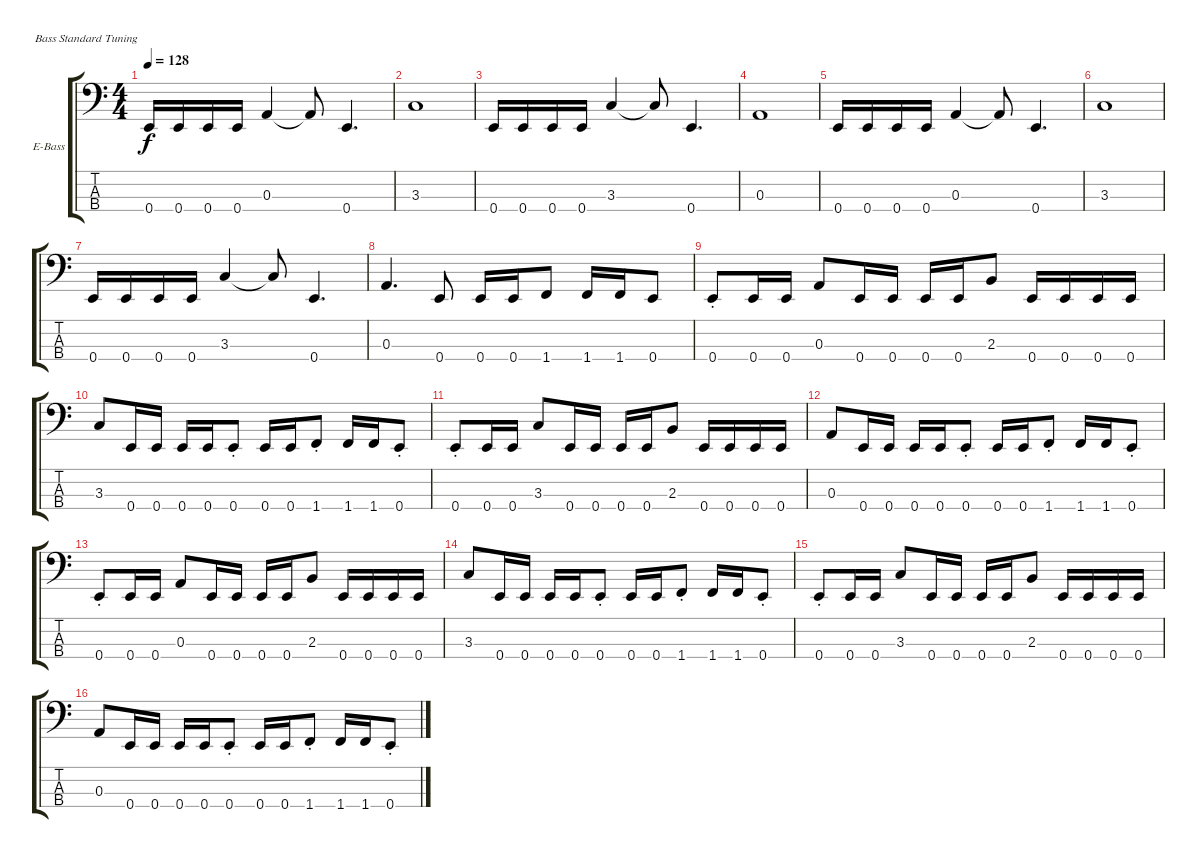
\defaultSystemsLayout 4
\bracketExtendMode groupsimilarinstruments
\firstSystemTrackNameOrientation horizontal
\otherSystemsTrackNameOrientation horizontal
\track ("Cliff Burton (Main Bass)" "E-Bass") {instrument electricbassfinger}
\staff {score tabs}
\tuning (G2 D2 A1 E1)
\ts (4 4)
\tempo 128
\clef f4
\ks c
0.4.16{dy f} 0.4.16 0.4.16 0.4.16 0.3.4 0.3{t}.8 0.4.4{d} |
3.3.1 |
0.4.16 0.4.16 0.4.16 0.4.16 3.3.4 3.3{t}.8 0.4.4{d} |
0.3.1 |
0.4.16 0.4.16 0.4.16 0.4.16 0.3.4 0.3{t}.8 0.4.4{d} |
3.3.1 |
0.4.16 0.4.16 0.4.16 0.4.16 3.3.4 3.3{t}.8 0.4.4{d} |
0.3.4{d} 0.4.8 0.4.16 0.4.16 1.4.8 1.4.16 1.4.16 0.4.8 |
0.4{st}.8 0.4.16 0.4.16 0.3.8 0.4.16 0.4.16 0.4.16 0.4.16 2.3.8 0.4.16 0.4.16 0.4.16 0.4.16 |
3.3.8 0.4.16 0.4.16 0.4.16 0.4.16 0.4{st}.8 0.4.16 0.4.16 1.4{st}.8 1.4.16 1.4.16 0.4{st}.8 |
0.4{st}.8 0.4.16 0.4.16 3.3.8 0.4.16 0.4.16 0.4.16 0.4.16 2.3.8 0.4.16 0.4.16 0.4.16 0.4.16 |
0.3.8 0.4.16 0.4.16 0.4.16 0.4.16 0.4{st}.8 0.4.16 0.4.16 1.4{st}.8 1.4.16 1.4.16 0.4{st}.8 |
0.4{st}.8 0.4.16 0.4.16 0.3.8 0.4.16 0.4.16 0.4.16 0.4.16 2.3.8 0.4.16 0.4.16 0.4.16 0.4.16 |
3.3.8 0.4.16 0.4.16 0.4.16 0.4.16 0.4{st}.8 0.4.16 0.4.16 1.4{st}.8 1.4.16 1.4.16 0.4{st}.8 |
0.4{st}.8 0.4.16 0.4.16 3.3.8 0.4.16 0.4.16 0.4.16 0.4.16 2.3.8 0.4.16 0.4.16 0.4.16 0.4.16 |
0.3.8 0.4.16 0.4.16 0.4.16 0.4.16 0.4{st}.8 0.4.16 0.4.16 1.4{st}.8 1.4.16 1.4.16 0.4{st}.8
